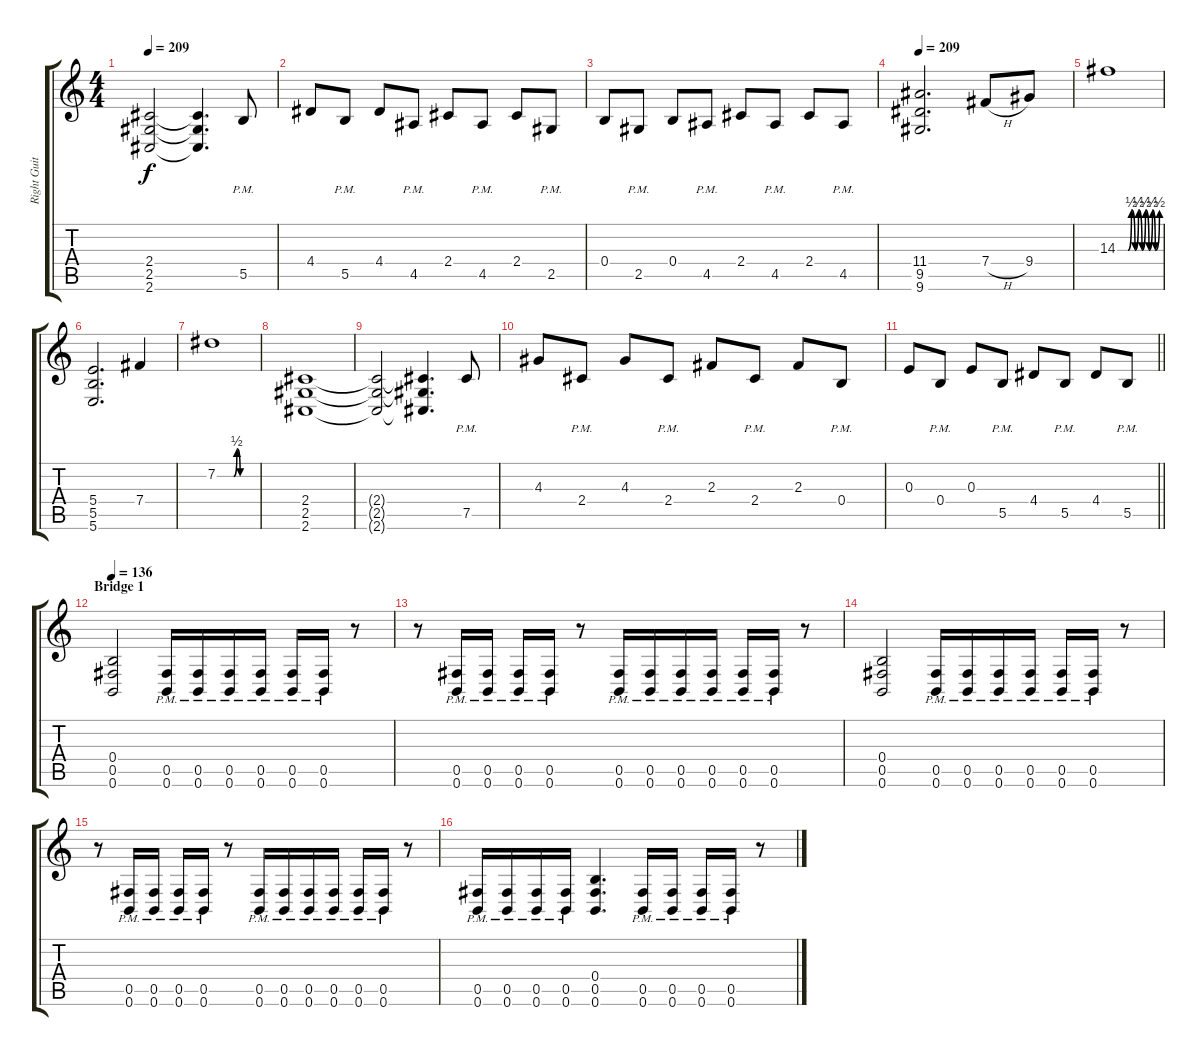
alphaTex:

\track ("Right Guitar" "Right Guit") {instrument distortionguitar}
\staff {score tabs}
\tuning (Db4 Ab3 E3 B2 Gb2 B1) {hide}
\ts (4 4)
\tempo 209
\clef g2
\ks c
(2.4{t} 2.5{t} 2.6{t}).2{dy f} (2.4{t} 2.5{t} 2.6{t}).4{d} 5.5{pm}.8 |
4.4.8 5.5{pm}.8 4.4.8 4.5{pm}.8 2.4.8 4.5{pm}.8 2.4.8 2.5{pm}.8 |
0.4.8 2.5{pm}.8 0.4.8 4.5{pm}.8 2.4.8 4.5{pm}.8 2.4.8 4.5{pm}.8 |
\tempo 209
(11.4 9.5 9.6).2{d} 7.4{h}.8 9.4.8 |
14.3{be (custom 0 0 15 0 20 2 25 0 30 2 35 0 40 2 45 0 50 2 54 0 60 2)}.1 |
(5.4 5.5 5.6).2{d} 7.4.4 |
7.2{be (custom 0 0 25 0 30 2 35 0 60 0)}.1 |
(2.4 2.5 2.6).1 |
(2.4{t} 2.5{t} 2.6{t}).2 (2.4{t} 2.5{t} 2.6{t}).4{d} 7.5{pm}.8 |
4.3.8 2.4{pm}.8 4.3.8 2.4{pm}.8 2.3.8 2.4{pm}.8 2.3.8 0.4{pm}.8 |
\barLineRight lightlight
0.3.8 0.4{pm}.8 0.3.8 5.5{pm}.8 4.4.8 5.5{pm}.8 4.4.8 5.5{pm}.8 |
\section ("" "Bridge 1")
\tempo 136
(0.4 0.5 0.6).2{balance 8} (0.5{pm} 0.6{pm}).16 (0.5{pm} 0.6{pm}).16 (0.5{pm} 0.6{pm}).16 (0.5{pm} 0.6{pm}).16 (0.5{pm} 0.6{pm}).16 (0.5{pm} 0.6{pm}).16 r.8 |
r.8 (0.5{pm} 0.6{pm}).16 (0.5{pm} 0.6{pm}).16 (0.5{pm} 0.6{pm}).16 (0.5{pm} 0.6{pm}).16 r.8 (0.5{pm} 0.6{pm}).16 (0.5{pm} 0.6{pm}).16 (0.5{pm} 0.6{pm}).16 (0.5{pm} 0.6{pm}).16 (0.5{pm} 0.6{pm}).16 (0.5{pm} 0.6{pm}).16 r.8 |
(0.4 0.5 0.6).2{balance 16} (0.5{pm} 0.6{pm}).16 (0.5{pm} 0.6{pm}).16 (0.5{pm} 0.6{pm}).16 (0.5{pm} 0.6{pm}).16 (0.5{pm} 0.6{pm}).16 (0.5{pm} 0.6{pm}).16 r.8 |
r.8 (0.5{pm} 0.6{pm}).16 (0.5{pm} 0.6{pm}).16 (0.5{pm} 0.6{pm}).16 (0.5{pm} 0.6{pm}).16 r.8 (0.5{pm} 0.6{pm}).16 (0.5{pm} 0.6{pm}).16 (0.5{pm} 0.6{pm}).16 (0.5{pm} 0.6{pm}).16 (0.5{pm} 0.6{pm}).16 (0.5{pm} 0.6{pm}).16 r.8 |
(0.5{pm} 0.6{pm}).16 (0.5{pm} 0.6{pm}).16 (0.5{pm} 0.6{pm}).16 (0.5{pm} 0.6{pm}).16 (0.4 0.5 0.6).4{d} (0.5{pm} 0.6{pm}).16 (0.5{pm} 0.6{pm}).16 (0.5{pm} 0.6{pm}).16 (0.5{pm} 0.6{pm}).16 r.8
